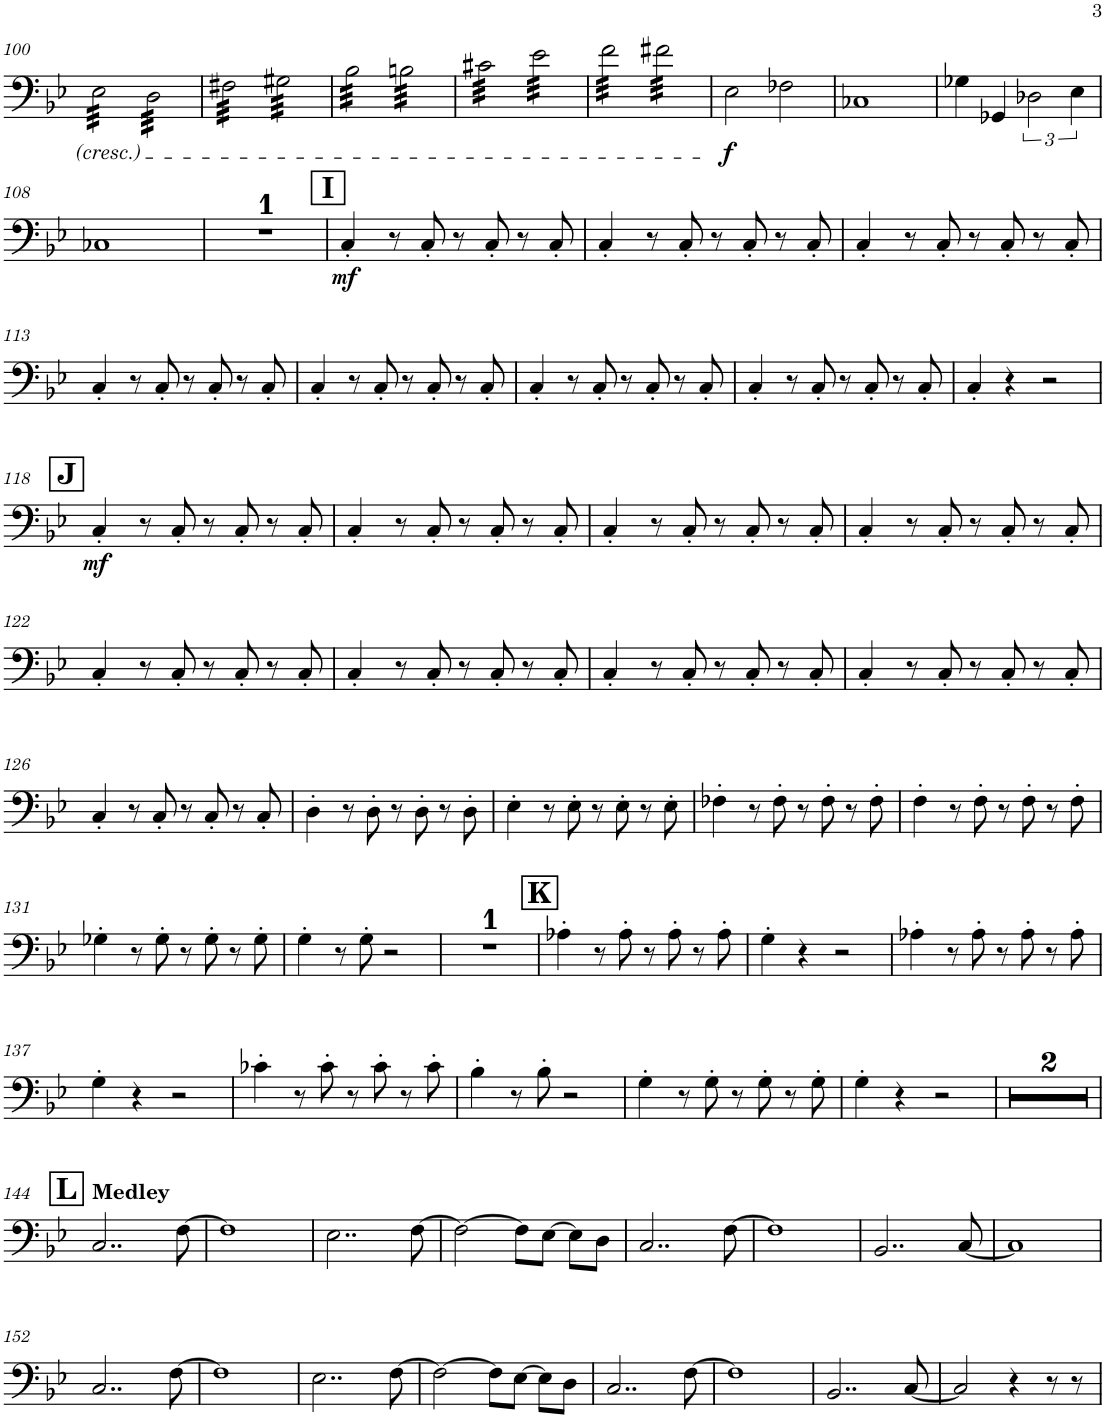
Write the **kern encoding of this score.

**kern	**dynam
*part1	*part1
*staff1	*staff1
*I"Contrabasses	*
*I'Cbs.	*
!!LO:PB:g=z
*clefF4	*
*Trd7c12	*
*k[b-e-]	*
*M4/4	*
=100	=100
*tremolo	*
32E-\LLL	.
32E-\	.
32E-\	.
32E-\	.
32E-\	.
32E-\	.
32E-\	.
32E-\	.
32E-\	.
32E-\	.
32E-\	.
32E-\	.
32E-\	.
32E-\	.
32E-\	.
32E-\JJJ	.
32D\LLL	.
32D\	.
32D\	.
32D\	.
32D\	.
32D\	.
32D\	.
32D\	.
32D\	.
32D\	.
32D\	.
32D\	.
32D\	.
32D\	.
32D\	.
32D\JJJ	.
=101	=101
32F#X\LLL	.
32F#X\	.
32F#X\	.
32F#X\	.
32F#X\	.
32F#X\	.
32F#X\	.
32F#X\	.
32F#X\	.
32F#X\	.
32F#X\	.
32F#X\	.
32F#X\	.
32F#X\	.
32F#X\	.
32F#X\JJJ	.
32G#X\LLL	.
32G#X\	.
32G#X\	.
32G#X\	.
32G#X\	.
32G#X\	.
32G#X\	.
32G#X\	.
32G#X\	.
32G#X\	.
32G#X\	.
32G#X\	.
32G#X\	.
32G#X\	.
32G#X\	.
32G#X\JJJ	.
=102	=102
32B-\LLL	.
32B-\	.
32B-\	.
32B-\	.
32B-\	.
32B-\	.
32B-\	.
32B-\	.
32B-\	.
32B-\	.
32B-\	.
32B-\	.
32B-\	.
32B-\	.
32B-\	.
32B-\JJJ	.
32Bn\LLL	.
32Bn\	.
32Bn\	.
32Bn\	.
32Bn\	.
32Bn\	.
32Bn\	.
32Bn\	.
32Bn\	.
32Bn\	.
32Bn\	.
32Bn\	.
32Bn\	.
32Bn\	.
32Bn\	.
32Bn\JJJ	.
=103	=103
32c#X\LLL	.
32c#X\	.
32c#X\	.
32c#X\	.
32c#X\	.
32c#X\	.
32c#X\	.
32c#X\	.
32c#X\	.
32c#X\	.
32c#X\	.
32c#X\	.
32c#X\	.
32c#X\	.
32c#X\	.
32c#X\JJJ	.
32e-\LLL	.
32e-\	.
32e-\	.
32e-\	.
32e-\	.
32e-\	.
32e-\	.
32e-\	.
32e-\	.
32e-\	.
32e-\	.
32e-\	.
32e-\	.
32e-\	.
32e-\	.
32e-\JJJ	.
=104	=104
32f\LLL	.
32f\	.
32f\	.
32f\	.
32f\	.
32f\	.
32f\	.
32f\	.
32f\	.
32f\	.
32f\	.
32f\	.
32f\	.
32f\	.
32f\	.
32f\JJJ	.
32f#X\LLL	.
32f#X\	.
32f#X\	.
32f#X\	.
32f#X\	.
32f#X\	.
32f#X\	.
32f#X\	.
32f#X\	.
32f#X\	.
32f#X\	.
32f#X\	.
32f#X\	.
32f#X\	.
32f#X\	.
32f#X\JJJ	.
*Xtremolo	*
=105	=105
!	!LO:DY:b
2E-\	f
2F-X\	.
=106	=106
1C-X	.
=107	=107
4G-X\	.
4GG-X/	.
3D-X\	.
6E-\	.
!!LO:LB:g=z
=108	=108
1C-X	.
=109	=109
1r	.
!!LO:REH:place=s1:a:B:cj:fs=14:t=I
=110	=110
!	!LO:DY:b
4C'/	mf
8r	.
8C'/	.
8r	.
8C'/	.
8r	.
8C'/	.
=111	=111
4C'/	.
8r	.
8C'/	.
8r	.
8C'/	.
8r	.
8C'/	.
=112	=112
4C'/	.
8r	.
8C'/	.
8r	.
8C'/	.
8r	.
8C'/	.
!!LO:LB:g=z
=113	=113
4C'/	.
8r	.
8C'/	.
8r	.
8C'/	.
8r	.
8C'/	.
=114	=114
4C'/	.
8r	.
8C'/	.
8r	.
8C'/	.
8r	.
8C'/	.
=115	=115
4C'/	.
8r	.
8C'/	.
8r	.
8C'/	.
8r	.
8C'/	.
=116	=116
4C'/	.
8r	.
8C'/	.
8r	.
8C'/	.
8r	.
8C'/	.
=117	=117
4C'/	.
4r	.
2r	.
!!LO:LB:g=z
!!LO:REH:place=s1:a:B:cj:fs=14:t=J
=118	=118
!	!LO:DY:b
4C'/	mf
8r	.
8C'/	.
8r	.
8C'/	.
8r	.
8C'/	.
=119	=119
4C'/	.
8r	.
8C'/	.
8r	.
8C'/	.
8r	.
8C'/	.
=120	=120
4C'/	.
8r	.
8C'/	.
8r	.
8C'/	.
8r	.
8C'/	.
=121	=121
4C'/	.
8r	.
8C'/	.
8r	.
8C'/	.
8r	.
8C'/	.
!!LO:LB:g=z
=122	=122
4C'/	.
8r	.
8C'/	.
8r	.
8C'/	.
8r	.
8C'/	.
=123	=123
4C'/	.
8r	.
8C'/	.
8r	.
8C'/	.
8r	.
8C'/	.
=124	=124
4C'/	.
8r	.
8C'/	.
8r	.
8C'/	.
8r	.
8C'/	.
=125	=125
4C'/	.
8r	.
8C'/	.
8r	.
8C'/	.
8r	.
8C'/	.
!!LO:LB:g=z
=126	=126
4C'/	.
8r	.
8C'/	.
8r	.
8C'/	.
8r	.
8C'/	.
=127	=127
4D'\	.
8r	.
8D'\	.
8r	.
8D'\	.
8r	.
8D'\	.
=128	=128
4E-'\	.
8r	.
8E-'\	.
8r	.
8E-'\	.
8r	.
8E-'\	.
=129	=129
4F-X'\	.
8r	.
8F-'\	.
8r	.
8F-'\	.
8r	.
8F-'\	.
=130	=130
4F'\	.
8r	.
8F'\	.
8r	.
8F'\	.
8r	.
8F'\	.
!!LO:LB:g=z
=131	=131
4G-X'\	.
8r	.
8G-'\	.
8r	.
8G-'\	.
8r	.
8G-'\	.
=132	=132
4G'\	.
8r	.
8G'\	.
2r	.
=133	=133
1r	.
!!LO:REH:place=s1:a:B:cj:fs=14:t=K
=134	=134
4A-X'\	.
8r	.
8A-'\	.
8r	.
8A-'\	.
8r	.
8A-'\	.
=135	=135
4G'\	.
4r	.
2r	.
=136	=136
4A-X'\	.
8r	.
8A-'\	.
8r	.
8A-'\	.
8r	.
8A-'\	.
!!LO:LB:g=z
=137	=137
4G'\	.
4r	.
2r	.
=138	=138
4c-X'\	.
8r	.
8c-'\	.
8r	.
8c-'\	.
8r	.
8c-'\	.
=139	=139
4B-'\	.
8r	.
8B-'\	.
2r	.
=140	=140
4G'\	.
8r	.
8G'\	.
8r	.
8G'\	.
8r	.
8G'\	.
=141	=141
4G'\	.
4r	.
2r	.
=142	=142
1r	.
=143	=143
1r	.
!!LO:LB:g=z
!!LO:REH:place=s1:a:B:cj:fs=14:t=L
=144	=144
!LO:TX:a:B:t=Medley	!
2..C/	.
[8F\	.
=145	=145
1F]	.
=146	=146
2..E-\	.
[8F\	.
=147	=147
2F\_	.
8F\L]	.
[8E-\J	.
8E-\L]	.
8D\J	.
=148	=148
2..C/	.
[8F\	.
=149	=149
1F]	.
=150	=150
2..BB-/	.
[8C/	.
=151	=151
1C]	.
!!LO:LB:g=z
=152	=152
2..C/	.
[8F\	.
=153	=153
1F]	.
=154	=154
2..E-\	.
[8F\	.
=155	=155
2F\_	.
8F\L]	.
[8E-\J	.
8E-\L]	.
8D\J	.
=156	=156
2..C/	.
[8F\	.
=157	=157
1F]	.
=158	=158
2..BB-/	.
[8C/	.
=	=
*-	*-
